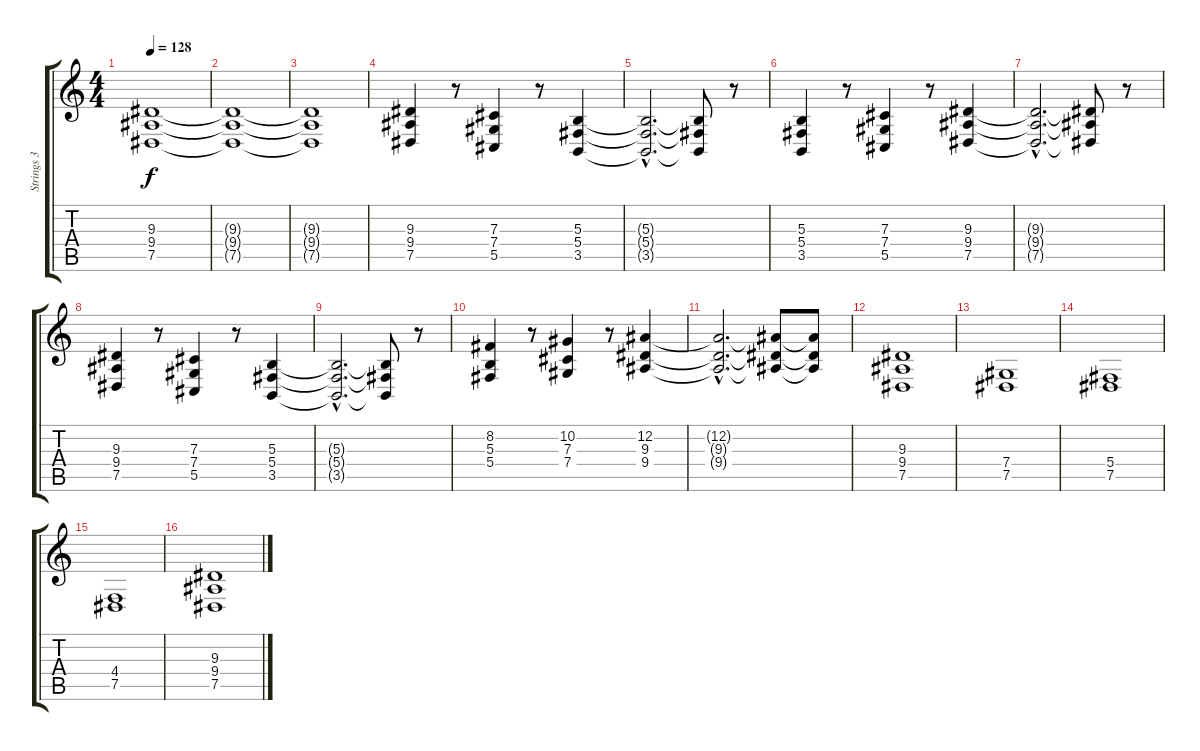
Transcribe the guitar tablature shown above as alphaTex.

\track ("Strings 3" "Strings 3") {instrument stringensemble2}
\staff {score tabs}
\tuning (Eb4 Bb3 Gb3 Db3 Ab2 Eb2) {hide}
\ts (4 4)
\tempo 128
\clef g2
\ks c
(9.3{t} 9.4{t} 7.5{t}).1{dy f} |
(9.3{t} 9.4{t} 7.5{t}).1 |
(9.3{t} 9.4{t} 7.5{t}).1 |
(9.3 9.4 7.5).4 r.8 (7.3 7.4 5.5).4 r.8 (5.3 5.4 3.5).4 |
(5.3{hac t} 5.4{hac t} 3.5{hac t}).2{d} (5.3{t} 5.4{t} 3.5{t}).8 r.8 |
(5.3 5.4 3.5).4 r.8 (7.3 7.4 5.5).4 r.8 (9.3 9.4 7.5).4 |
(9.3{hac t} 9.4{hac t} 7.5{hac t}).2{d} (9.3{t} 9.4{t} 7.5{t}).8 r.8 |
(9.3 9.4 7.5).4 r.8 (7.3 7.4 5.5).4 r.8 (5.3 5.4 3.5).4 |
(5.3{hac t} 5.4{hac t} 3.5{hac t}).2{d} (5.3{t} 5.4{t} 3.5{t}).8 r.8 |
(8.2 5.3 5.4).4 r.8 (10.2 7.3 7.4).4 r.8 (12.2 9.3 9.4).4 |
(12.2{hac t} 9.3{hac t} 9.4{hac t}).2{d} (12.2{t} 9.3{t} 9.4{t}).8 (12.2{t} 9.3{t} 9.4{t}).8 |
(9.3 9.4 7.5).1 |
(7.4 7.5).1 |
(5.4 7.5).1 |
(4.4 7.5).1 |
(9.3 9.4 7.5).1
